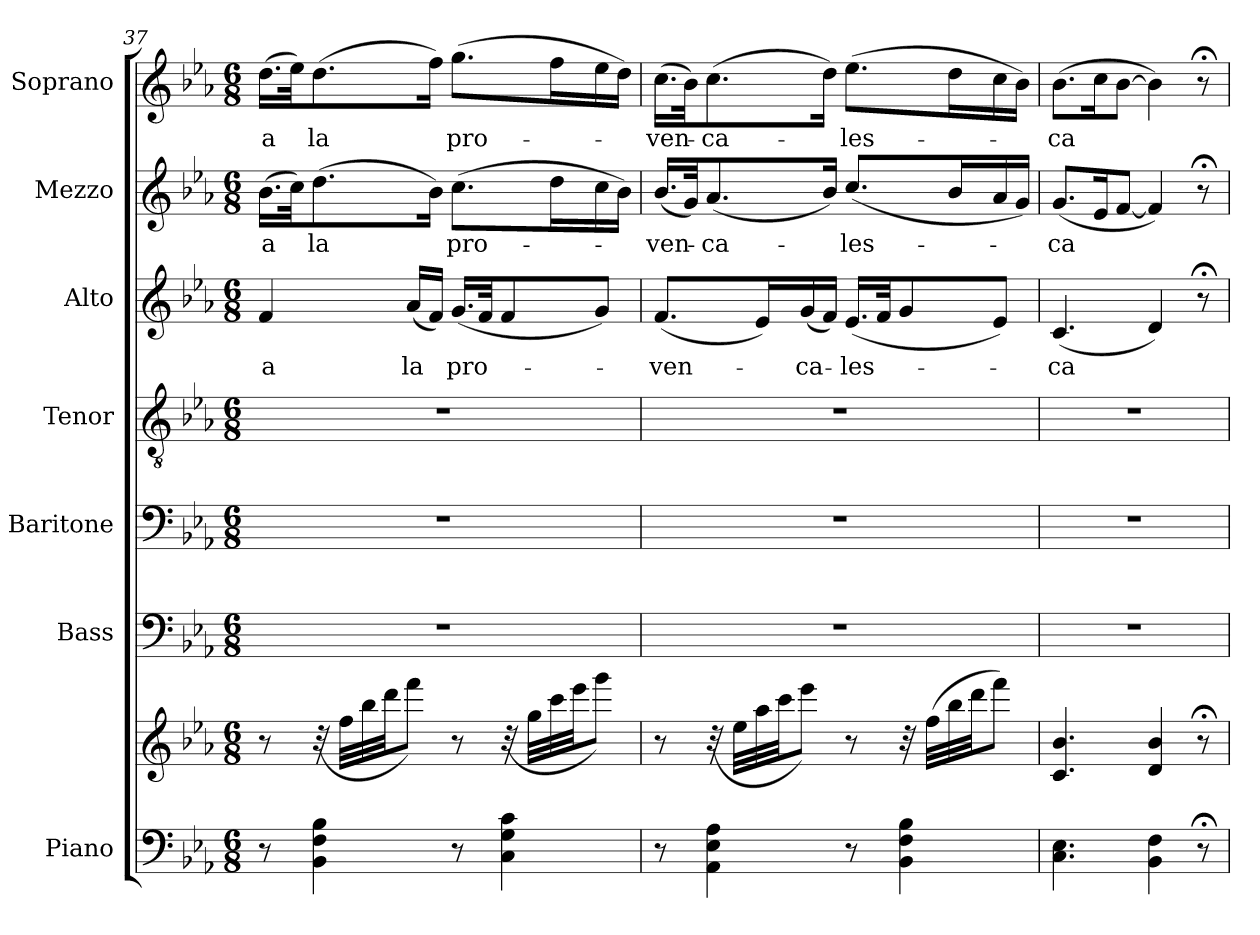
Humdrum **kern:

**kern	**kern	**kern	**kern	**kern	**kern	**text	**kern	**text	**kern	**text
*part7	*part7	*part6	*part5	*part4	*part3	*part3	*part2	*part2	*part1	*part1
*staff8	*staff7	*staff6	*staff5	*staff4	*staff3	*staff3	*staff2	*staff2	*staff1	*staff1
*I"Piano	*	*I"Bass	*I"Baritone	*I"Tenor	*I"Alto	*	*I"Mezzo	*	*I"Soprano	*
*I'Pno.	*	*I'B.	*I'Bar.	*I'T.	*I'A.	*	*I'M.	*	*I'S.	*
!!LO:LB:g=z
*clefF4	*clefG2	*clefF4	*clefF4	*clefGv2	*clefG2	*	*clefG2	*	*clefG2	*
*	*	*	*	*ITrd7c12	*	*	*	*	*	*
*k[b-e-a-]	*k[b-e-a-]	*k[b-e-a-]	*k[b-e-a-]	*k[b-e-a-]	*k[b-e-a-]	*	*k[b-e-a-]	*	*k[b-e-a-]	*
*E-:	*E-:	*E-:	*E-:	*E-:	*E-:	*	*E-:	*	*E-:	*
*M6/8	*M6/8	*M6/8	*M6/8	*M6/8	*M6/8	*	*M6/8	*	*M6/8	*
=37	=37	=37	=37	=37	=37	=37	=37	=37	=37	=37
!	!	!LO:N:vis=1	!LO:N:vis=1	!LO:N:vis=1	!	!	!	!	!	!
!	!	!	!	!	!	!LO:LY:b:color=#000000	!	!	!	!
!	!	!	!	!	!	!	!	!LO:LY:b:color=#000000	!	!
!	!	!	!	!	!	!	!	!	!	!LO:LY:b:color=#000000
8r	8r	2.r	2.r	2.r	4fi/	a	(16.b-i\LL	a	(16.ddi\LL	a
.	.	.	.	.	.	.	32cci\Jk)	.	32ee-i\Jk)	.
!	!	!	!	!	!	!	!	!LO:LY:b:color=#000000	!	!
!	!	!	!	!	!	!	!	!	!	!LO:LY:b:color=#000000
4BB-i\ 4Fi 4B-i	(32r	.	.	.	.	.	(8.ddi\	la	(8.ddi\	la
.	32ffi\LLL	.	.	.	.	.	.	.	.	.
.	32bb-i\	.	.	.	.	.	.	.	.	.
.	32dddi\JJ	.	.	.	.	.	.	.	.	.
!	!	!	!	!	!	!LO:LY:b:color=#000000	!	!	!	!
.	8fffi\J)	.	.	.	(16a-i/LL	la	.	.	.	.
.	.	.	.	.	16fi/JJ)	.	16b-i\Jk)	.	16ffi\Jk)	.
!	!	!	!	!	!	!LO:LY:b:color=#000000	!	!	!	!
!	!	!	!	!	!	!	!	!LO:LY:b:color=#000000	!	!
!	!	!	!	!	!	!	!	!	!	!LO:LY:b:color=#000000
8r	8r	.	.	.	(16.gi/LL	pro-	(8.cci\L	pro-	(8.ggi\L	pro-
.	.	.	.	.	32fi/Jk	.	.	.	.	.
4Ci\ 4Gi 4ci	(32r	.	.	.	8fi/	.	.	.	.	.
.	32ggi\LLL	.	.	.	.	.	.	.	.	.
.	32ccci\	.	.	.	.	.	16ddi\L	.	16ffi\L	.
.	32eee-i\JJ	.	.	.	.	.	.	.	.	.
.	8gggi\J)	.	.	.	8gi/J)	.	16cci\	.	16ee-i\	.
.	.	.	.	.	.	.	16b-i\JJ)	.	16ddi\JJ)	.
=38	=38	=38	=38	=38	=38	=38	=38	=38	=38	=38
!	!	!LO:N:vis=1	!LO:N:vis=1	!LO:N:vis=1	!	!	!	!	!	!
!	!	!	!	!	!	!LO:LY:b:color=#000000	!	!	!	!
!	!	!	!	!	!	!	!	!LO:LY:b:color=#000000	!	!
!	!	!	!	!	!	!	!	!	!	!LO:LY:b:color=#000000
8r	8r	2.r	2.r	2.r	(8.fi/L	-ven-	(16.b-i/LL	-ven-	(16.cci\LL	-ven-
.	.	.	.	.	.	.	32gi/Jk)	.	32b-i\Jk)	.
!	!	!	!	!	!	!	!	!LO:LY:b:color=#000000	!	!
!	!	!	!	!	!	!	!	!	!	!LO:LY:b:color=#000000
4AA-i\ 4E-i 4A-i	(32r	.	.	.	.	.	(8.a-i/	-ca-	(8.cci\	-ca-
.	32ee-i\LLL	.	.	.	.	.	.	.	.	.
.	32aa-i\	.	.	.	16e-i/L)	.	.	.	.	.
.	32ccci\JJ	.	.	.	.	.	.	.	.	.
!	!	!	!	!	!	!LO:LY:b:color=#000000	!	!	!	!
.	8eee-i\J)	.	.	.	(16gi/	-ca-	.	.	.	.
.	.	.	.	.	16fi/JJ)	.	16b-i/Jk)	.	16ddi\Jk)	.
!	!	!	!	!	!	!LO:LY:b:color=#000000	!	!	!	!
!	!	!	!	!	!	!	!	!LO:LY:b:color=#000000	!	!
!	!	!	!	!	!	!	!	!	!	!LO:LY:b:color=#000000
8r	8r	.	.	.	(16.e-i/LL	-les-	(8.cci/L	-les-	(8.ee-i\L	-les-
.	.	.	.	.	32fi/Jk	.	.	.	.	.
4BB-i\ 4Fi 4B-i	32r	.	.	.	8gi/	.	.	.	.	.
.	(32ffi\LLL	.	.	.	.	.	.	.	.	.
.	32bb-i\	.	.	.	.	.	16b-i/L	.	16ddi\L	.
.	32dddi\JJ	.	.	.	.	.	.	.	.	.
.	8fffi\J)	.	.	.	8e-i/J)	.	16a-i/	.	16cci\	.
.	.	.	.	.	.	.	16gi/JJ)	.	16b-i\JJ)	.
=39	=39	=39	=39	=39	=39	=39	=39	=39	=39	=39
!	!	!LO:N:vis=1	!LO:N:vis=1	!LO:N:vis=1	!	!	!	!	!	!
!	!	!	!	!	!	!LO:LY:b:color=#000000	!	!	!	!
!	!	!	!	!	!	!	!	!LO:LY:b:color=#000000	!	!
!	!	!	!	!	!	!	!	!	!	!LO:LY:b:color=#000000
4.Ci\ 4.E-i	4.ci/ 4.b-i	2.r	2.r	2.r	(4.ci/	-ca	(8.gi/L	-ca	(8.b-i\L	-ca
.	.	.	.	.	.	.	16e-i/k	.	16cci\k	.
.	.	.	.	.	.	.	[<8fi/J	.	[>8b-i\J	.
4BB-i\ 4Fi	4di/ 4b-i	.	.	.	4di/)	.	4fi/])	.	4b-i\])	.
8r;	8r;	.	.	.	8r;	.	8r;	.	8r;	.
=	=	=	=	=	=	=	=	=	=	=
*-	*-	*-	*-	*-	*-	*-	*-	*-	*-	*-
